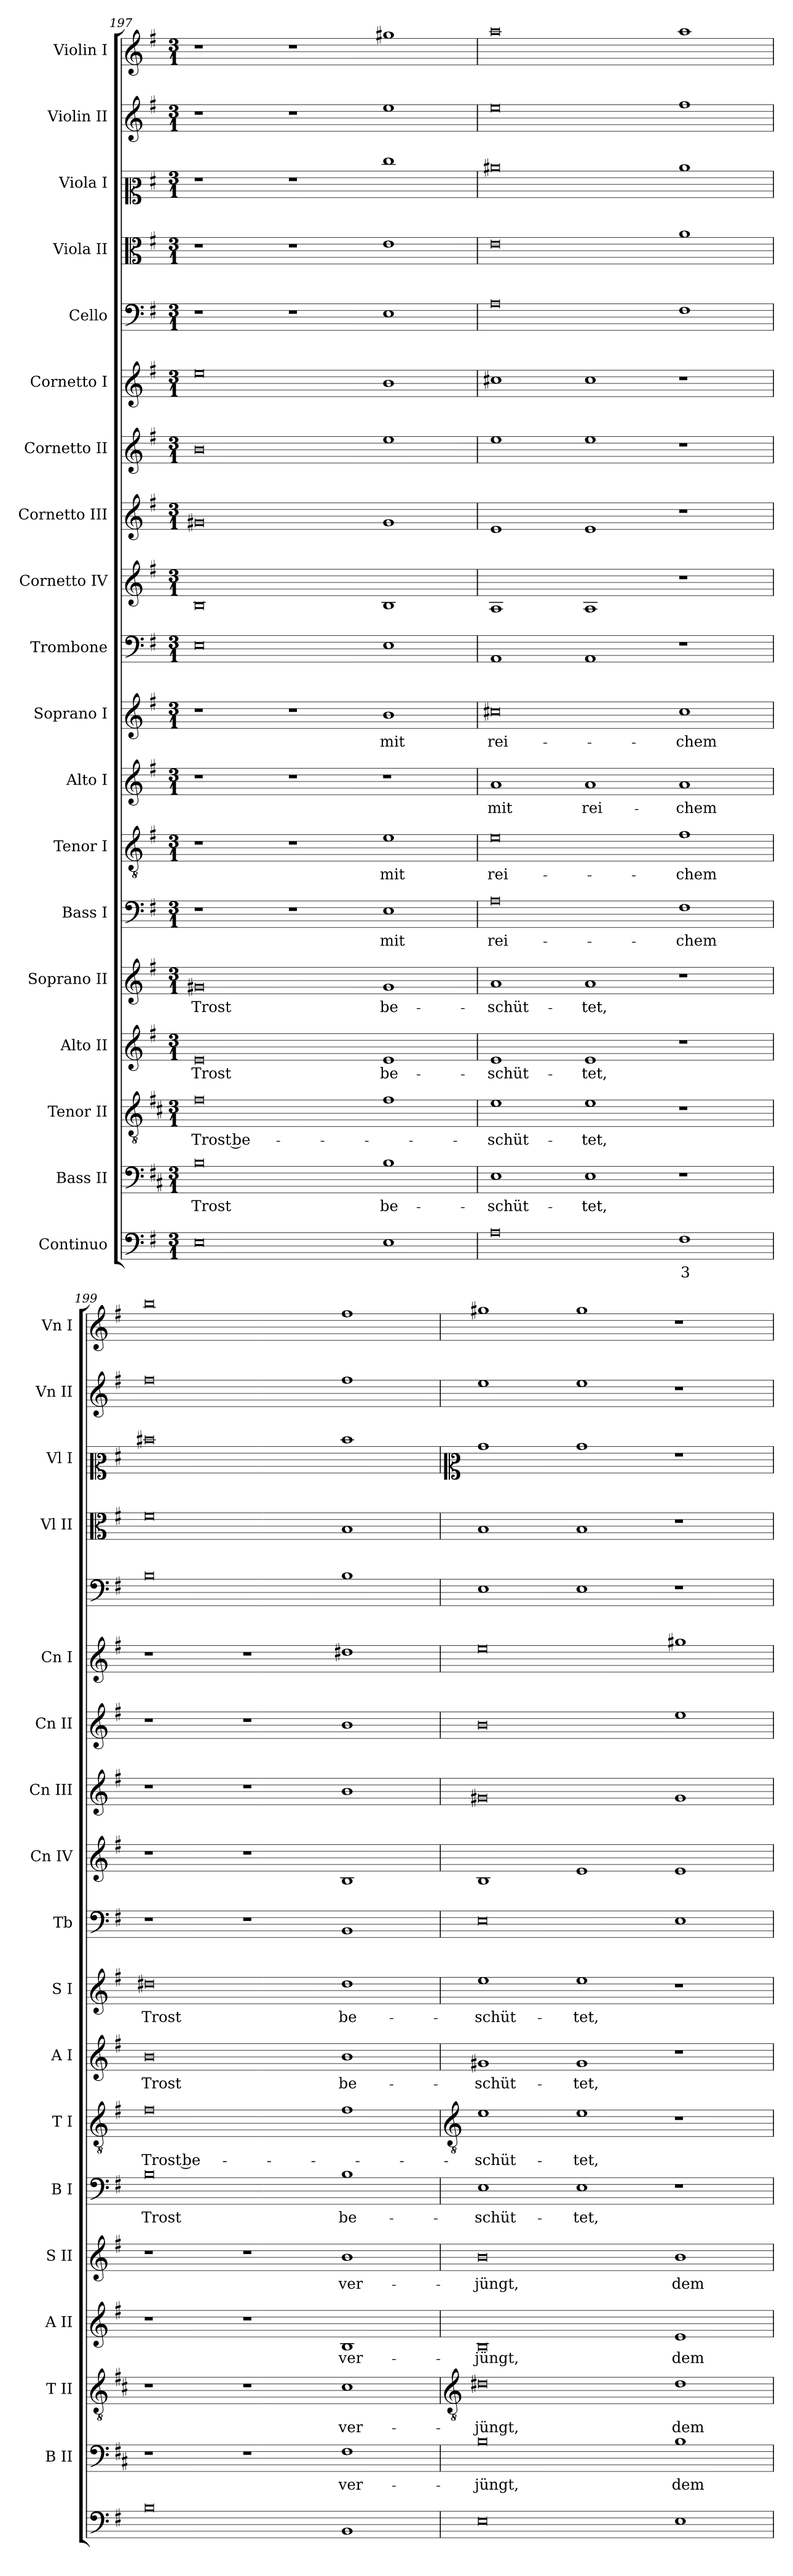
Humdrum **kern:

**kern	**text	**kern	**text	**kern	**text	**kern	**text	**kern	**text	**kern	**text	**kern	**text	**kern	**text	**kern	**text	**kern	**kern	**kern	**kern	**kern	**kern	**kern	**kern	**kern	**kern
*part19	*part19	*part18	*part18	*part17	*part17	*part16	*part16	*part15	*part15	*part14	*part14	*part13	*part13	*part12	*part12	*part11	*part11	*part10	*part9	*part8	*part7	*part6	*part5	*part4	*part3	*part2	*part1
*staff19	*staff19	*staff18	*staff18	*staff17	*staff17	*staff16	*staff16	*staff15	*staff15	*staff14	*staff14	*staff13	*staff13	*staff12	*staff12	*staff11	*staff11	*staff10	*staff9	*staff8	*staff7	*staff6	*staff5	*staff4	*staff3	*staff2	*staff1
*I"Continuo	*	*I"Bass II	*	*I"Tenor II	*	*I"Alto II	*	*I"Soprano II	*	*I"Bass I	*	*I"Tenor I	*	*I"Alto I	*	*I"Soprano I	*	*I"Trombone	*I"Cornetto IV	*I"Cornetto III	*I"Cornetto II	*I"Cornetto I	*I"Cello	*I"Viola II	*I"Viola I	*I"Violin II	*I"Violin I
*	*	*I'B II	*	*I'T II	*	*I'A II	*	*I'S II	*	*I'B I	*	*I'T I	*	*I'A I	*	*I'S I	*	*I'Tb	*I'Cn IV	*I'Cn III	*I'Cn II	*I'Cn I	*	*I'Vl II	*I'Vl I	*I'Vn II	*I'Vn I
*clefF4	*	*clefF4	*	*clefGv2	*	*clefG2	*	*clefG2	*	*clefF4	*	*clefGv2	*	*clefG2	*	*clefG2	*	*clefF4	*clefG2	*clefG2	*clefG2	*clefG2	*clefF4	*clefC3	*clefC2	*clefG2	*clefG2
*	*	*ITrd4c7	*	*ITrd4c7	*	*	*	*	*	*	*	*	*	*	*	*	*	*	*	*	*	*	*	*	*	*	*
*k[f#]	*	*k[f#]	*	*k[f#]	*	*k[f#]	*	*k[f#]	*	*k[f#]	*	*k[f#]	*	*k[f#]	*	*k[f#]	*	*k[f#]	*k[f#]	*k[f#]	*k[f#]	*k[f#]	*k[f#]	*k[f#]	*k[f#]	*k[f#]	*k[f#]
*G:	*	*G:	*	*G:	*	*G:	*	*G:	*	*G:	*	*G:	*	*G:	*	*G:	*	*G:	*G:	*G:	*G:	*G:	*G:	*G:	*G:	*G:	*G:
*M3/1	*	*M3/1	*	*M3/1	*	*M3/1	*	*M3/1	*	*M3/1	*	*M3/1	*	*M3/1	*	*M3/1	*	*M3/1	*M3/1	*M3/1	*M3/1	*M3/1	*M3/1	*M3/1	*M3/1	*M3/1	*M3/1
=197	=197	=197	=197	=197	=197	=197	=197	=197	=197	=197	=197	=197	=197	=197	=197	=197	=197	=197	=197	=197	=197	=197	=197	=197	=197	=197	=197
!	!	!	!LO:LY:b	!	!LO:LY:b	!	!LO:LY:b	!	!LO:LY:b	!	!	!	!	!	!	!	!	!	!	!	!	!	!	!	!	!	!
0E	.	0E	Trost	0B	Trost be-	0e	Trost	0g#X	Trost	1r	.	1r	.	1r	.	1r	.	0E	0B	0g#X	0b	0ee	1r	1r	1r	1r	1r
.	.	.	.	.	.	.	.	.	.	1r	.	1r	.	1r	.	1r	.	.	.	.	.	.	1r	1r	1r	1r	1r
!	!	!	!LO:LY:b	!	!	!	!LO:LY:b	!	!LO:LY:b	!	!LO:LY:b	!	!LO:LY:b	!	!	!	!LO:LY:b	!	!	!	!	!	!	!	!	!	!
1E	.	1E	be-	1B	.	1e	be-	1g#	be-	1E	mit	1e	mit	1r	.	1b	mit	1E	1B	1g#	1ee	1b	1E	1e	1ee	1ee	1gg#X
=198	=198	=198	=198	=198	=198	=198	=198	=198	=198	=198	=198	=198	=198	=198	=198	=198	=198	=198	=198	=198	=198	=198	=198	=198	=198	=198	=198
!	!	!	!LO:LY:b	!	!LO:LY:b	!	!LO:LY:b	!	!LO:LY:b	!	!LO:LY:b	!	!LO:LY:b	!	!LO:LY:b	!	!LO:LY:b	!	!	!	!	!	!	!	!	!	!
0A	.	1AA	-schüt-	1A	-schüt-	1e	-schüt-	1a	-schüt-	0A	rei-	0e	rei-	1a	mit	0cc#X	rei-	1AA	1A	1e	1ee	1cc#X	0A	0e	0cc#X	0ee	0aa
!	!	!	!LO:LY:b	!	!LO:LY:b	!	!LO:LY:b	!	!LO:LY:b	!	!	!	!	!	!LO:LY:b	!	!	!	!	!	!	!	!	!	!	!	!
.	.	1AA	-tet,	1A	-tet,	1e	-tet,	1a	-tet,	.	.	.	.	1a	rei-	.	.	1AA	1A	1e	1ee	1cc#	.	.	.	.	.
!	!LO:LY:b	!	!	!	!	!	!	!	!	!	!LO:LY:b	!	!LO:LY:b	!	!LO:LY:b	!	!LO:LY:b	!	!	!	!	!	!	!	!	!	!
1F#	3	1r	.	1r	.	1r	.	1r	.	1F#	-chem	1f#	-chem	1a	-chem	1cc#	-chem	1r	1r	1r	1r	1r	1F#	1a	1cc#	1ff#	1aa
=199	=199	=199	=199	=199	=199	=199	=199	=199	=199	=199	=199	=199	=199	=199	=199	=199	=199	=199	=199	=199	=199	=199	=199	=199	=199	=199	=199
!	!	!	!	!	!	!	!	!	!	!	!LO:LY:b	!	!LO:LY:b	!	!LO:LY:b	!	!LO:LY:b	!	!	!	!	!	!	!	!	!	!
0B	.	1r	.	1r	.	1r	.	1r	.	0B	Trost	0f#	Trost be-	0b	Trost	0dd#X	Trost	1r	1r	1r	1r	1r	0B	0f#	0dd#X	0ff#	0bb
.	.	1r	.	1r	.	1r	.	1r	.	.	.	.	.	.	.	.	.	1r	1r	1r	1r	1r	.	.	.	.	.
!	!	!	!LO:LY:b	!	!LO:LY:b	!	!LO:LY:b	!	!LO:LY:b	!	!LO:LY:b	!	!	!	!LO:LY:b	!	!LO:LY:b	!	!	!	!	!	!	!	!	!	!
1BB	.	1BB	ver-	1F#	ver-	1B	ver-	1b	ver-	1B	be-	1f#	.	1b	be-	1dd#	be-	1BB	1B	1b	1b	1dd#X	1B	1B	1dd#	1ff#	1ff#
!!LO:LB:g=z
=200	=200	=200	=200	=200	=200	=200	=200	=200	=200	=200	=200	=200	=200	=200	=200	=200	=200	=200	=200	=200	=200	=200	=200	=200	=200	=200	=200
*	*	*	*	*clefGv2	*	*	*	*	*	*	*	*clefGv2	*	*	*	*	*	*	*	*	*	*	*	*	*clefC2	*	*
!	!	!	!LO:LY:b	!	!LO:LY:b	!	!LO:LY:b	!	!LO:LY:b	!	!LO:LY:b	!	!LO:LY:b	!	!LO:LY:b	!	!LO:LY:b	!	!	!	!	!	!	!	!	!	!
0E	.	0E	-jüngt,	0G#X	-jüngt,	0B	-jüngt,	0b	-jüngt,	1E	-schüt-	1e	-schüt-	1g#X	-schüt-	1ee	-schüt-	0E	1B	0g#X	0b	0ee	1E	1B	1b	1ee	1gg#X
!	!	!	!	!	!	!	!	!	!	!	!LO:LY:b	!	!LO:LY:b	!	!LO:LY:b	!	!LO:LY:b	!	!	!	!	!	!	!	!	!	!
.	.	.	.	.	.	.	.	.	.	1E	-tet,	1e	-tet,	1g#	-tet,	1ee	-tet,	.	1e	.	.	.	1E	1B	1b	1ee	1gg#
!	!	!	!LO:LY:b	!	!LO:LY:b	!	!LO:LY:b	!	!LO:LY:b	!	!	!	!	!	!	!	!	!	!	!	!	!	!	!	!	!	!
1E	.	1E	dem	1G#	dem	1e	dem	1b	dem	1r	.	1r	.	1r	.	1r	.	1E	1e	1g#	1ee	1gg#X	1r	1r	1r	1r	1r
=	=	=	=	=	=	=	=	=	=	=	=	=	=	=	=	=	=	=	=	=	=	=	=	=	=	=	=
*-	*-	*-	*-	*-	*-	*-	*-	*-	*-	*-	*-	*-	*-	*-	*-	*-	*-	*-	*-	*-	*-	*-	*-	*-	*-	*-	*-
